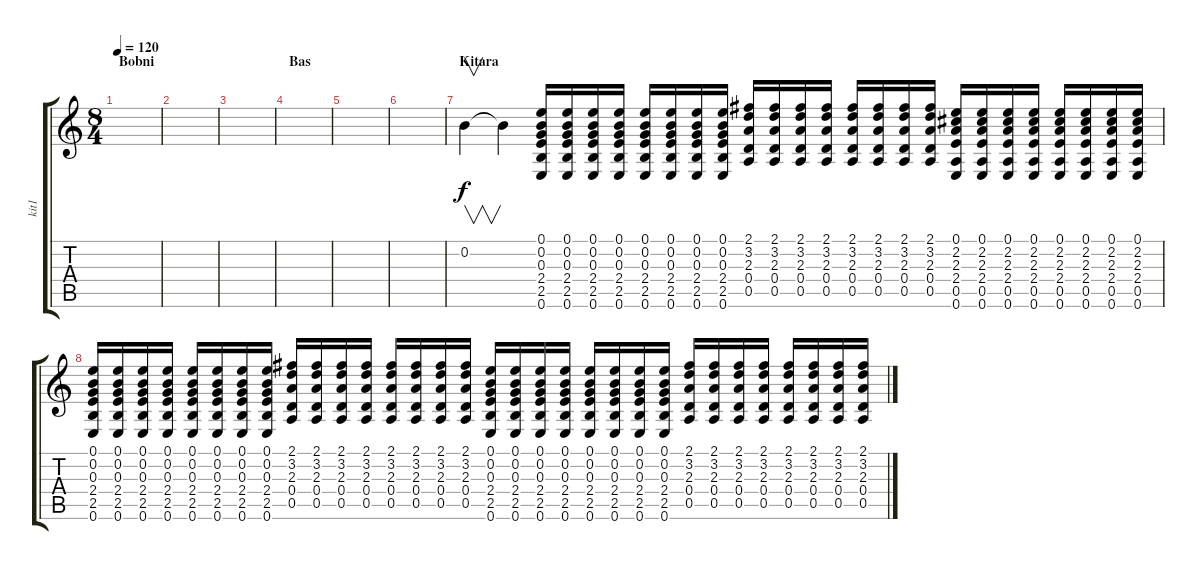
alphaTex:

\track ("kit1" "kit1") {instrument acousticguitarnylon}
\staff {score tabs}
\tuning (E4 B3 G3 D3 A2 E2) {hide}
\ts (8 4)
\section ("" "Bobni")
\tempo 120
\clef g2
\ks c
|
|
|
\section ("" "Bas")
|
|
|
\section ("" "Kitara")
0.2.4{v} 0.2{t}.4 (0.1 0.2 0.3 2.4 2.5 0.6).16 (0.1 0.2 0.3 2.4 2.5 0.6).16 (0.1 0.2 0.3 2.4 2.5 0.6).16 (0.1 0.2 0.3 2.4 2.5 0.6).16 (0.1 0.2 0.3 2.4 2.5 0.6).16 (0.1 0.2 0.3 2.4 2.5 0.6).16 (0.1 0.2 0.3 2.4 2.5 0.6).16 (0.1 0.2 0.3 2.4 2.5 0.6).16 (2.1 3.2 2.3 0.4 0.5).16 (2.1 3.2 2.3 0.4 0.5).16 (2.1 3.2 2.3 0.4 0.5).16 (2.1 3.2 2.3 0.4 0.5).16 (2.1 3.2 2.3 0.4 0.5).16 (2.1 3.2 2.3 0.4 0.5).16 (2.1 3.2 2.3 0.4 0.5).16 (2.1 3.2 2.3 0.4 0.5).16 (0.1 2.2 2.3 2.4 0.5 0.6).16 (0.1 2.2 2.3 2.4 0.5 0.6).16 (0.1 2.2 2.3 2.4 0.5 0.6).16 (0.1 2.2 2.3 2.4 0.5 0.6).16 (0.1 2.2 2.3 2.4 0.5 0.6).16 (0.1 2.2 2.3 2.4 0.5 0.6).16 (0.1 2.2 2.3 2.4 0.5 0.6).16 (0.1 2.2 2.3 2.4 0.5 0.6).16 |
(0.1 0.2 0.3 2.4 2.5 0.6).16 (0.1 0.2 0.3 2.4 2.5 0.6).16 (0.1 0.2 0.3 2.4 2.5 0.6).16 (0.1 0.2 0.3 2.4 2.5 0.6).16 (0.1 0.2 0.3 2.4 2.5 0.6).16 (0.1 0.2 0.3 2.4 2.5 0.6).16 (0.1 0.2 0.3 2.4 2.5 0.6).16 (0.1 0.2 0.3 2.4 2.5 0.6).16 (2.1 3.2 2.3 0.4 0.5).16 (2.1 3.2 2.3 0.4 0.5).16 (2.1 3.2 2.3 0.4 0.5).16 (2.1 3.2 2.3 0.4 0.5).16 (2.1 3.2 2.3 0.4 0.5).16 (2.1 3.2 2.3 0.4 0.5).16 (2.1 3.2 2.3 0.4 0.5).16 (2.1 3.2 2.3 0.4 0.5).16 (0.1 0.2 0.3 2.4 2.5 0.6).16 (0.1 0.2 0.3 2.4 2.5 0.6).16 (0.1 0.2 0.3 2.4 2.5 0.6).16 (0.1 0.2 0.3 2.4 2.5 0.6).16 (0.1 0.2 0.3 2.4 2.5 0.6).16 (0.1 0.2 0.3 2.4 2.5 0.6).16 (0.1 0.2 0.3 2.4 2.5 0.6).16 (0.1 0.2 0.3 2.4 2.5 0.6).16 (2.1 3.2 2.3 0.4 0.5).16 (2.1 3.2 2.3 0.4 0.5).16 (2.1 3.2 2.3 0.4 0.5).16 (2.1 3.2 2.3 0.4 0.5).16 (2.1 3.2 2.3 0.4 0.5).16 (2.1 3.2 2.3 0.4 0.5).16 (2.1 3.2 2.3 0.4 0.5).16 (2.1 3.2 2.3 0.4 0.5).16
